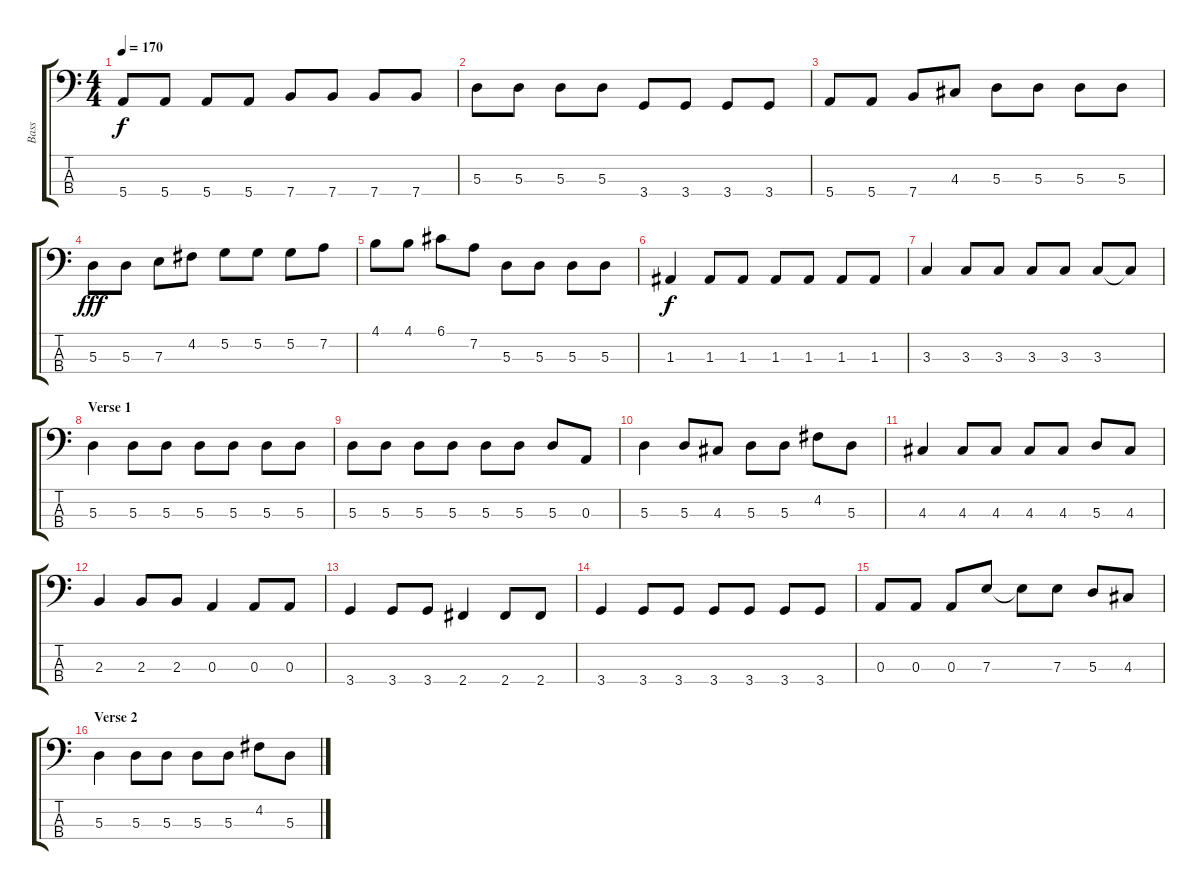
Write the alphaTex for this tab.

\track ("Bass" "Bass") {instrument electricbasspick}
\staff {score tabs}
\tuning (G2 D2 A1 E1) {hide}
\ts (4 4)
\tempo 170
\clef f4
\ks c
5.4.8{dy f} 5.4.8 5.4.8 5.4.8 7.4.8 7.4.8 7.4.8 7.4.8 |
5.3.8 5.3.8 5.3.8 5.3.8 3.4.8 3.4.8 3.4.8 3.4.8 |
5.4.8 5.4.8 7.4.8 4.3.8 5.3.8 5.3.8 5.3.8 5.3.8 |
5.3.8{dy fff} 5.3.8 7.3.8 4.2.8 5.2.8 5.2.8 5.2.8 7.2.8 |
4.1.8 4.1.8 6.1.8 7.2.8 5.3.8 5.3.8 5.3.8 5.3.8 |
1.3.4{dy f} 1.3.8 1.3.8 1.3.8 1.3.8 1.3.8 1.3.8 |
3.3.4 3.3.8 3.3.8 3.3.8 3.3.8 3.3.8 3.3{t}.8 |
\section ("" "Verse 1")
5.3.4 5.3.8 5.3.8 5.3.8 5.3.8 5.3.8 5.3.8 |
5.3.8 5.3.8 5.3.8 5.3.8 5.3.8 5.3.8 5.3.8 0.3.8 |
5.3.4 5.3.8 4.3.8 5.3.8 5.3.8 4.2.8 5.3.8 |
4.3.4 4.3.8 4.3.8 4.3.8 4.3.8 5.3.8 4.3.8 |
2.3.4 2.3.8 2.3.8 0.3.4 0.3.8 0.3.8 |
3.4.4 3.4.8 3.4.8 2.4.4 2.4.8 2.4.8 |
3.4.4 3.4.8 3.4.8 3.4.8 3.4.8 3.4.8 3.4.8 |
0.3.8 0.3.8 0.3.8 7.3.8 7.3{t}.8 7.3.8 5.3.8 4.3.8 |
\section ("" "Verse 2")
5.3.4 5.3.8 5.3.8 5.3.8 5.3.8 4.2.8 5.3.8
